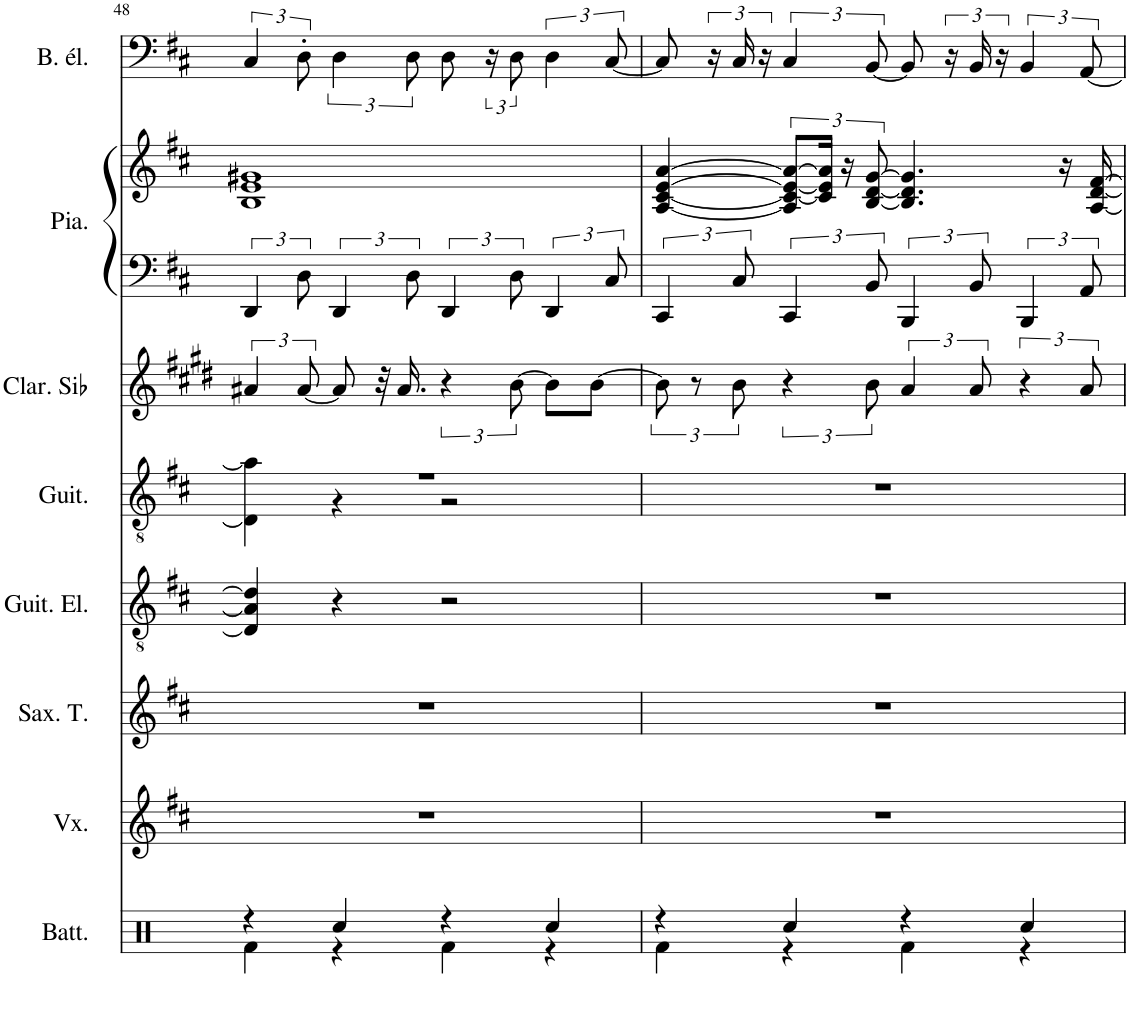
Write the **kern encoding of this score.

**kern	**kern	**kern	**kern	**kern	**kern	**kern	**kern	**kern
*part8	*part7	*part6	*part5	*part4	*part3	*part2	*part2	*part1
*staff9	*staff8	*staff7	*staff6	*staff5	*staff4	*staff3	*staff2	*staff1
*I"Batterie	*I"Voix	*I"Saxophone Ténor	*I"Guitare électrique	*I"Guitare acoustique	*I"Clarinette en Sib	*I"Piano	*	*I"Basse électrique à 5 cordes, Waterloo
*I'Batt.	*I'Vx.	*I'Sax. T.	*I'Guit. El.	*I'Guit.	*I'Clar. Sib	*I'Pia.	*	*I'B. él.
!!LO:PB:g=z
*clefX	*clefG2	*clefG2	*clefGv2	*clefGv2	*clefG2	*clefF4	*clefG2	*clefF4
*	*	*Trd8c14	*	*	*Trd1c2	*	*	*Trd7c12
*k[]	*k[f#c#]	*k[f#c#]	*k[f#c#]	*k[f#c#]	*k[f#c#g#d#]	*k[f#c#]	*k[f#c#]	*k[f#c#]
*M4/4	*M4/4	*M4/4	*M4/4	*M4/4	*M4/4	*M4/4	*M4/4	*M4/4
=48	=48	=48	=48	=48	=48	=48	=48	=48
*^	*	*	*	*^	*	*	*	*
4r	4Rf\	1r	1r	4D/] 4A/] 4d/]	1r	4D\] 4a\]	6a#X/	6DD/	1B 1e 1g#X	6C#/
.	.	.	.	.	.	.	[12a#/	12D\	.	12D'\
4Rcc/	4r	.	.	4r	.	4r	8a#/]	6DD/	.	6D\
.	.	.	.	.	.	.	32r	.	.	.
.	.	.	.	.	.	.	16.a#/	.	.	.
.	.	.	.	.	.	.	.	12D\	.	12D\
4r	4Rf\	.	.	2r	.	2r	6r	6DD/	.	8D\
.	.	.	.	.	.	.	.	.	.	24r
.	.	.	.	.	.	.	[12b\	12D\	.	12D\
4Rcc/	4r	.	.	.	.	.	8b\L]	6DD/	.	6D\
.	.	.	.	.	.	.	[8b\J	.	.	.
.	.	.	.	.	.	.	.	12C#/	.	[12C#/
*	*	*	*	*	*v	*v	*	*	*	*
=49	=49	=49	=49	=49	=49	=49	=49	=49	=49
4r	4Rf\	1r	1r	1r	1r	12b\]	6CC#/	[4A/ [4c#/ [4e/ [4a/	8C#/]
.	.	.	.	.	.	12r	.	.	.
.	.	.	.	.	.	.	.	.	24r
.	.	.	.	.	.	12b\	12C#/	.	24C#/
.	.	.	.	.	.	.	.	.	24r
4Rcc/	4r	.	.	.	.	6r	6CC#/	12A/] 12c#/_ 12e/_ 12a/_L	6C#/
.	.	.	.	.	.	.	.	24c#/] 24e/] 24a/]Jk	.
.	.	.	.	.	.	.	.	24r	.
.	.	.	.	.	.	12b\	12BB/	[12B/ [12d/ [12g/	[12BB/
4r	4Rf\	.	.	.	.	6a/	6BBB/	4.B/] 4.d/] 4.g/]	8BB/]
.	.	.	.	.	.	.	.	.	24r
.	.	.	.	.	.	12a/	12BB/	.	24BB/
.	.	.	.	.	.	.	.	.	24r
4Rcc/	4r	.	.	.	.	6r	6BBB/	.	6BB/
.	.	.	.	.	.	.	.	16r	.
.	.	.	.	.	.	12a/	12AA/	.	[12AA/
.	.	.	.	.	.	.	.	[16A/ [16d/ [16f#/	.
*v	*v	*	*	*	*	*	*	*	*
=	=	=	=	=	=	=	=	=
*-	*-	*-	*-	*-	*-	*-	*-	*-
